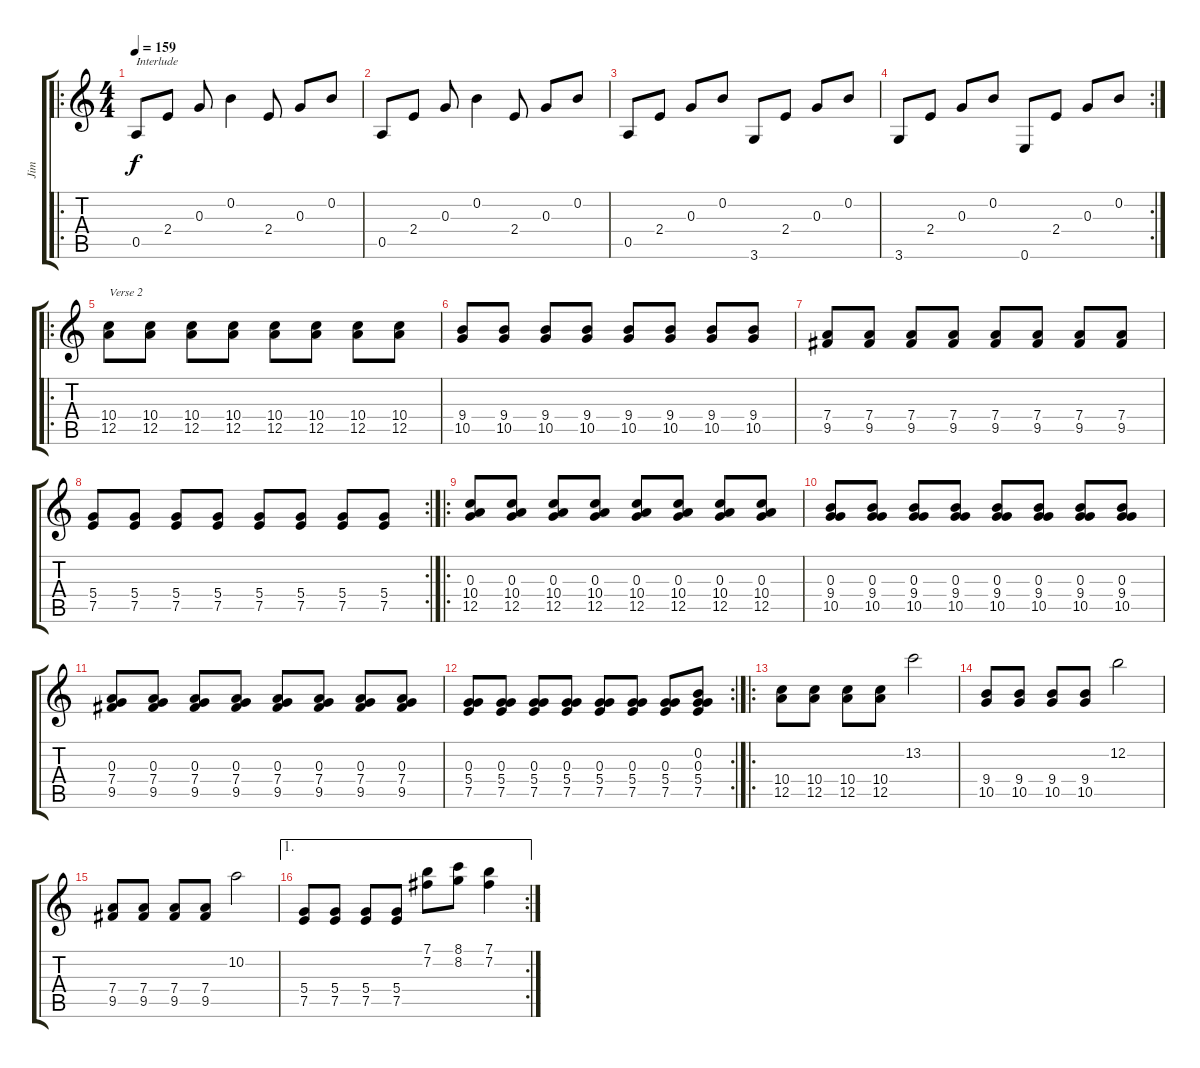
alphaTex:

\track ("Jim" "Jim") {instrument distortionguitar}
\staff {score tabs}
\tuning (E4 B3 G3 D3 A2 E2) {hide}
\ro
\ts (4 4)
\tempo 159
\clef g2
\ks c
0.5.8{txt "Interlude" dy f} 2.4.8 0.3.8 0.2.4 2.4.8 0.3.8 0.2.8 |
0.5.8 2.4.8 0.3.8 0.2.4 2.4.8 0.3.8 0.2.8 |
0.5.8 2.4.8 0.3.8 0.2.8 3.6.8 2.4.8 0.3.8 0.2.8 |
\rc 2
3.6.8 2.4.8 0.3.8 0.2.8 0.6.8 2.4.8 0.3.8 0.2.8 |
\ro
(10.4 12.5).8{txt "Verse 2" instrument electricguitarmuted} (10.4 12.5).8 (10.4 12.5).8 (10.4 12.5).8 (10.4 12.5).8 (10.4 12.5).8 (10.4 12.5).8 (10.4 12.5).8 |
(9.4 10.5).8 (9.4 10.5).8 (9.4 10.5).8 (9.4 10.5).8 (9.4 10.5).8 (9.4 10.5).8 (9.4 10.5).8 (9.4 10.5).8 |
(7.4 9.5).8 (7.4 9.5).8 (7.4 9.5).8 (7.4 9.5).8 (7.4 9.5).8 (7.4 9.5).8 (7.4 9.5).8 (7.4 9.5).8 |
\rc 2
(5.4 7.5).8 (5.4 7.5).8 (5.4 7.5).8 (5.4 7.5).8 (5.4 7.5).8 (5.4 7.5).8 (5.4 7.5).8 (5.4 7.5).8 |
\ro
(0.3 10.4 12.5).8{instrument electricguitarmuted} (0.3 10.4 12.5).8 (0.3 10.4 12.5).8 (0.3 10.4 12.5).8 (0.3 10.4 12.5).8 (0.3 10.4 12.5).8 (0.3 10.4 12.5).8 (0.3 10.4 12.5).8 |
(0.3 9.4 10.5).8{instrument electricguitarmuted} (0.3 9.4 10.5).8 (0.3 9.4 10.5).8 (0.3 9.4 10.5).8 (0.3 9.4 10.5).8 (0.3 9.4 10.5).8 (0.3 9.4 10.5).8 (0.3 9.4 10.5).8 |
(0.3 7.4 9.5).8{instrument electricguitarmuted} (0.3 7.4 9.5).8 (0.3 7.4 9.5).8 (0.3 7.4 9.5).8 (0.3 7.4 9.5).8 (0.3 7.4 9.5).8 (0.3 7.4 9.5).8 (0.3 7.4 9.5).8 |
\rc 2
(0.3 5.4 7.5).8{instrument electricguitarmuted} (0.3 5.4 7.5).8 (0.3 5.4 7.5).8 (0.3 5.4 7.5).8 (0.3 5.4 7.5).8 (0.3 5.4 7.5).8 (0.3 5.4 7.5).8 (0.2 0.3 5.4 7.5).8 |
\ro
(10.4 12.5).8{instrument electricguitarmuted} (10.4 12.5).8 (10.4 12.5).8 (10.4 12.5).8 13.2.2{instrument distortionguitar} |
(9.4 10.5).8{instrument electricguitarmuted} (9.4 10.5).8 (9.4 10.5).8 (9.4 10.5).8 12.2.2{instrument distortionguitar} |
(7.4 9.5).8{instrument electricguitarmuted} (7.4 9.5).8 (7.4 9.5).8 (7.4 9.5).8 10.2.2{instrument distortionguitar} |
\ae 1
\rc 2
(5.4 7.5).8{instrument electricguitarmuted} (5.4 7.5).8 (5.4 7.5).8 (5.4 7.5).8 (7.1 7.2).8{instrument distortionguitar} (8.1 8.2).8 (7.1 7.2).4
